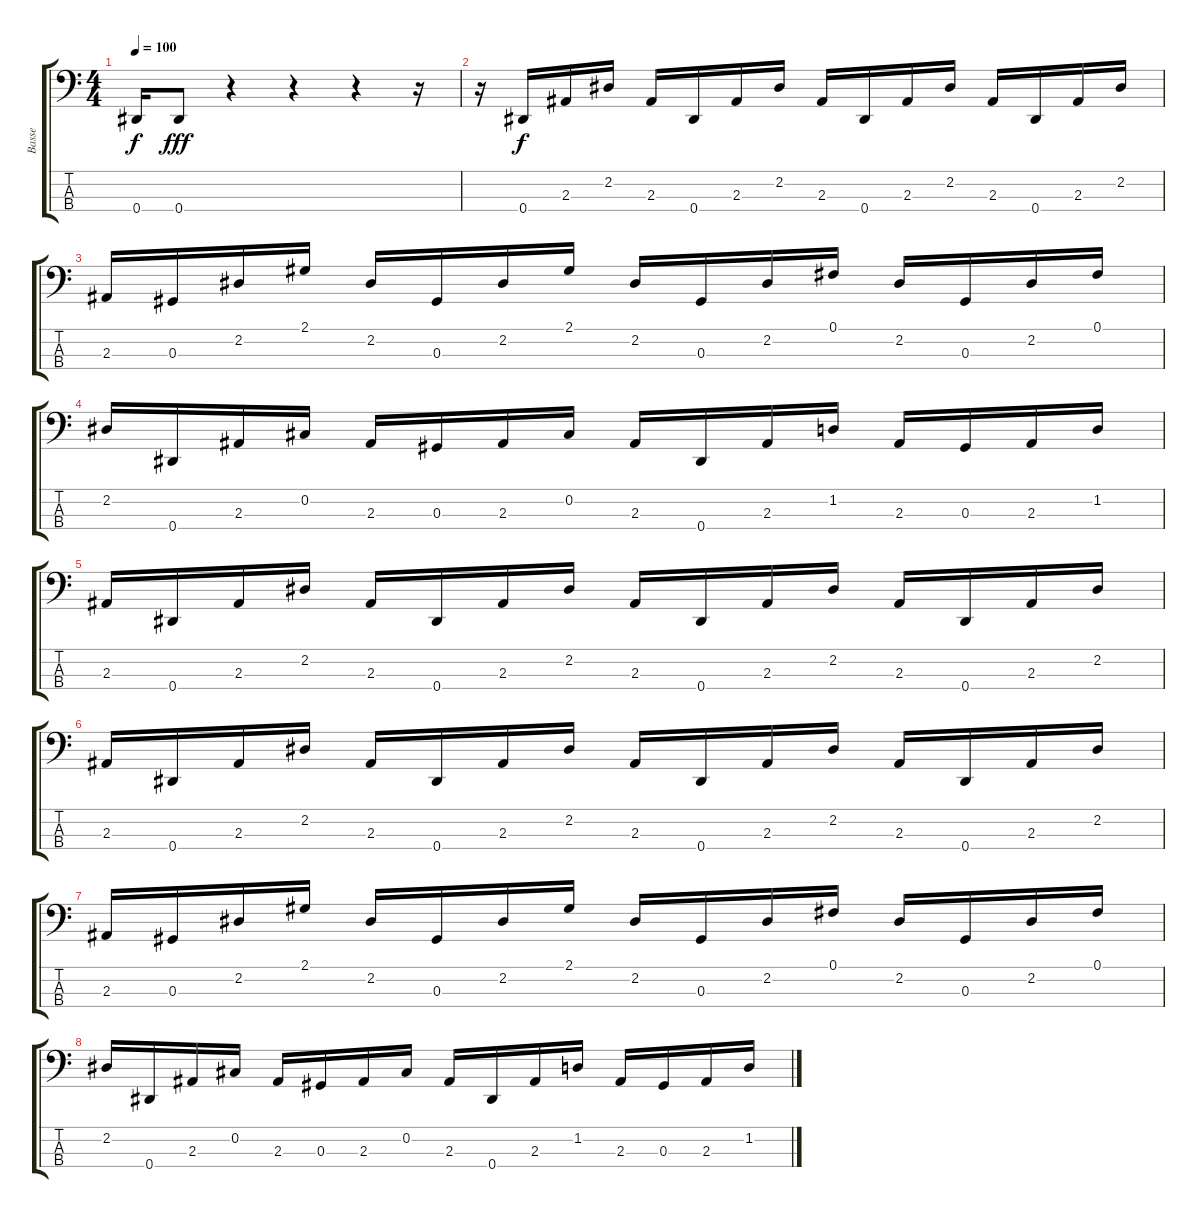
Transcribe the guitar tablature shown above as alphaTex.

\track ("Basse" "Basse") {instrument electricbassfinger}
\staff {score tabs}
\tuning (Gb2 Db2 Ab1 Eb1) {hide}
\ts (4 4)
\tempo 100
\clef f4
\ks c
0.4{t}.16{dy f} 0.4.8{dy fff} r.4 r.4 r.4 r.16 |
r.16{volume 12} 0.4.16{dy f} 2.3.16 2.2.16 2.3.16 0.4.16 2.3.16 2.2.16 2.3.16 0.4.16 2.3.16 2.2.16 2.3.16 0.4.16 2.3.16 2.2.16 |
2.3.16 0.3.16 2.2.16 2.1.16 2.2.16 0.3.16 2.2.16 2.1.16 2.2.16 0.3.16 2.2.16 0.1.16 2.2.16 0.3.16 2.2.16 0.1.16 |
2.2.16 0.4.16 2.3.16 0.2.16 2.3.16 0.3.16 2.3.16 0.2.16 2.3.16 0.4.16 2.3.16 1.2.16 2.3.16 0.3.16 2.3.16 1.2.16 |
2.3.16 0.4.16 2.3.16 2.2.16 2.3.16 0.4.16 2.3.16 2.2.16 2.3.16 0.4.16 2.3.16 2.2.16 2.3.16 0.4.16 2.3.16 2.2.16 |
2.3.16 0.4.16 2.3.16 2.2.16 2.3.16 0.4.16 2.3.16 2.2.16 2.3.16 0.4.16 2.3.16 2.2.16 2.3.16 0.4.16 2.3.16 2.2.16 |
2.3.16 0.3.16 2.2.16 2.1.16 2.2.16 0.3.16 2.2.16 2.1.16 2.2.16 0.3.16 2.2.16 0.1.16 2.2.16 0.3.16 2.2.16 0.1.16 |
2.2.16 0.4.16 2.3.16 0.2.16 2.3.16 0.3.16 2.3.16 0.2.16 2.3.16 0.4.16 2.3.16 1.2.16 2.3.16 0.3.16 2.3.16 1.2.16
